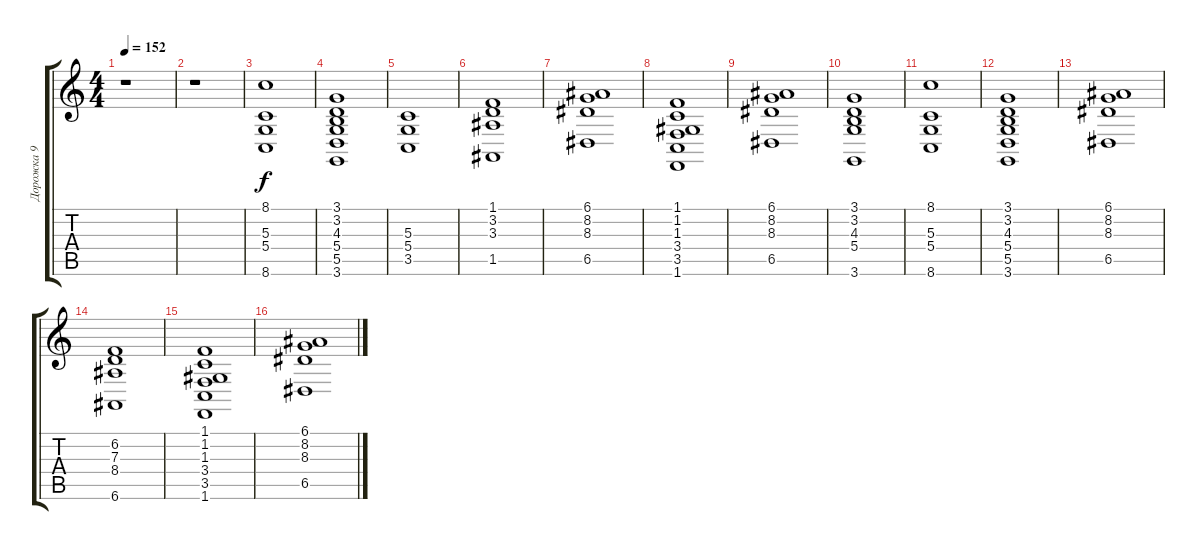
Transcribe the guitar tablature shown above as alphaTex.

\track ("Дорожка 9" "Дорожка 9") {instrument synthstrings1}
\staff {score tabs}
\tuning (E4 B3 G3 D3 A2 E2) {hide}
\ts (4 4)
\tempo 152
\clef g2
\ks c
r.1{dy f} |
r.1 |
(8.1 5.3 5.4 8.6).1 |
(3.1 3.2 4.3 5.4 5.5 3.6).1 |
(5.3 5.4 3.5).1 |
(1.1 3.2 3.3 1.5).1 |
(6.1 8.2 8.3 6.5).1 |
(1.1 1.2 1.3 3.4 3.5 1.6).1 |
(6.1 8.2 8.3 6.5).1 |
(3.1 3.2 4.3 5.4 3.6).1 |
(8.1 5.3 5.4 8.6).1 |
(3.1 3.2 4.3 5.4 5.5 3.6).1 |
(6.1 8.2 8.3 6.5).1 |
(6.2 7.3 8.4 6.6).1 |
(1.1 1.2 1.3 3.4 3.5 1.6).1 |
(6.1 8.2 8.3 6.5).1
